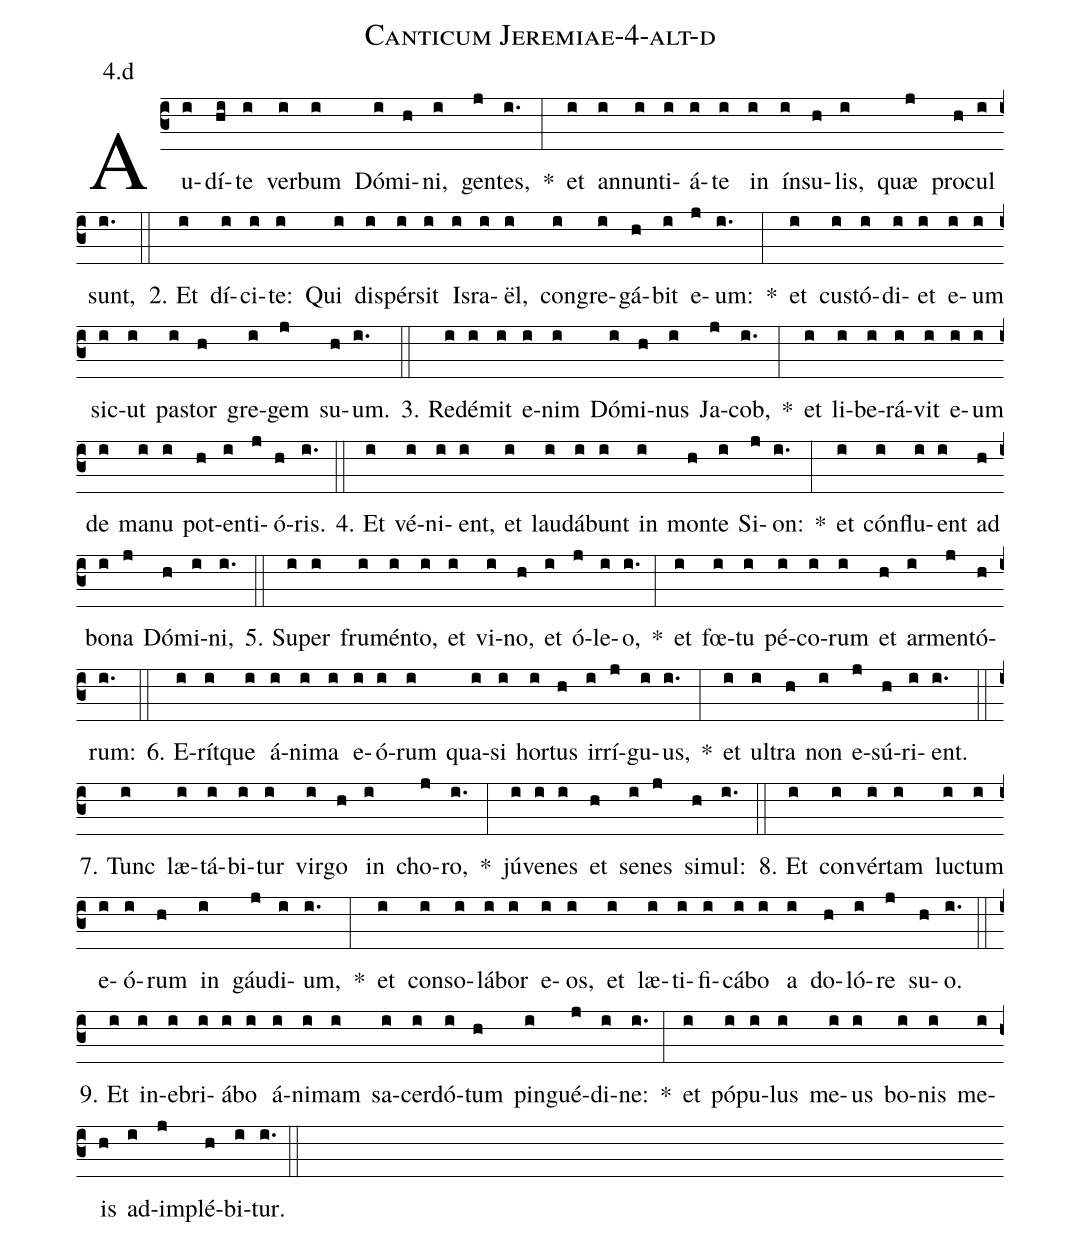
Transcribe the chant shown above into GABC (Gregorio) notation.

name: Canticum Jeremiae-4-alt-d;
annotation: 4.d;
%%
(c3)Au(i)dí(hi)te(i) ver(i)bum(i) Dó(i)mi(h)ni,(i) gen(j)tes,(i.) *(:) et(i) an(i)nun(i)ti(i)á(i)te(i) in(i) ín(i)su(h)lis,(i) quæ(j) pro(h)cul(i) sunt,(i.) (::)
2. Et(i) dí(i)ci(i)te:(i) Qui(i) di(i)spér(i)sit(i) Is(i)ra(i)ël,(i) con(i)gre(i)gá(h)bit(i) e(j)um:(i.) *(:) et(i) cus(i)tó(i)di(i)et(i) e(i)um(i) sic(i)ut(i) pas(i)tor(h) gre(i)gem(j) su(h)um.(i.) (::)
3. Red(i)é(i)mit(i) e(i)nim(i) Dó(i)mi(h)nus(i) Ja(j)cob,(i.) *(:) et(i) li(i)be(i)rá(i)vit(i) e(i)um(i) de(i) ma(i)nu(i) pot(h)en(i)ti(j)ó(h)ris.(i.) (::)
4. Et(i) vé(i)ni(i)ent,(i) et(i) lau(i)dá(i)bunt(i) in(i) mon(h)te(i) Si(j)on:(i.) *(:) et(i) cón(i)flu(i)ent(i) ad(h) bo(i)na(j) Dó(h)mi(i)ni,(i.) (::)
5. Su(i)per(i) fru(i)mén(i)to,(i) et(i) vi(i)no,(h) et(i) ó(j)le(i)o,(i.) *(:) et(i) fœ(i)tu(i) pé(i)co(i)rum(i) et(h) ar(i)men(j)tó(h)rum:(i.) (::)
6. E(i)rít(i)que(i) á(i)ni(i)ma(i) e(i)ó(i)rum(i) qua(i)si(i) hor(i)tus(h) ir(i)rí(j)gu(i)us,(i.) *(:) et(i) ul(i)tra(h) non(i) e(j)sú(h)ri(i)ent.(i.) (::)
7. Tunc(i) læ(i)tá(i)bi(i)tur(i) vir(i)go(h) in(i) cho(j)ro,(i.) *(:) jú(i)ve(i)nes(i) et(h) se(i)nes(j) si(h)mul:(i.) (::)
8. Et(i) con(i)vér(i)tam(i) luc(i)tum(i) e(i)ó(i)rum(h) in(i) gáu(j)di(i)um,(i.) *(:) et(i) con(i)so(i)lá(i)bor(i) e(i)os,(i) et(i) læ(i)ti(i)fi(i)cá(i)bo(i) a(i) do(h)ló(i)re(j) su(h)o.(i.) (::)
9. Et(i) in(i)e(i)bri(i)á(i)bo(i) á(i)ni(i)mam(i) sa(i)cer(i)dó(i)tum(h) pin(i)gué(j)di(i)ne:(i.) *(:) et(i) pó(i)pu(i)lus(i) me(i)us(i) bo(i)nis(i) me(i)is(h) ad(i)im(j)plé(h)bi(i)tur.(i.) (::)
